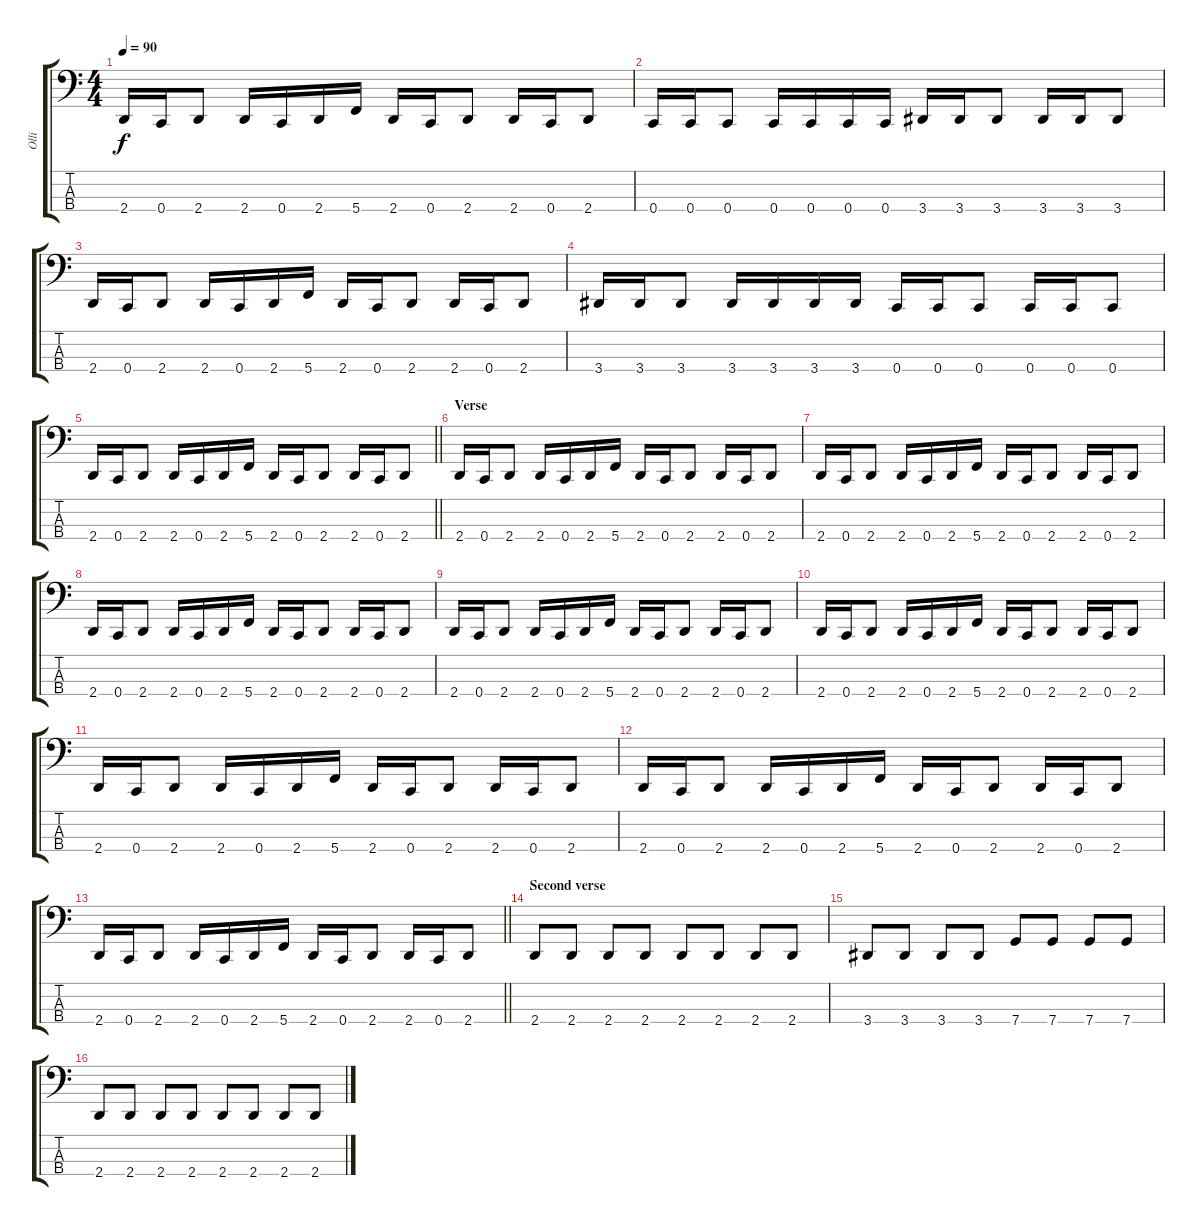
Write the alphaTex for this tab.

\track ("Olli" "Olli") {instrument electricbasspick}
\staff {score tabs}
\tuning (F2 C2 G1 C1) {hide}
\ts (4 4)
\tempo 90
\clef f4
\ks c
2.4.16{dy f} 0.4.16 2.4.8 2.4.16 0.4.16 2.4.16 5.4.16 2.4.16 0.4.16 2.4.8 2.4.16 0.4.16 2.4.8 |
0.4.16 0.4.16 0.4.8 0.4.16 0.4.16 0.4.16 0.4.16 3.4.16 3.4.16 3.4.8 3.4.16 3.4.16 3.4.8 |
2.4.16 0.4.16 2.4.8 2.4.16 0.4.16 2.4.16 5.4.16 2.4.16 0.4.16 2.4.8 2.4.16 0.4.16 2.4.8 |
3.4.16 3.4.16 3.4.8 3.4.16 3.4.16 3.4.16 3.4.16 0.4.16 0.4.16 0.4.8 0.4.16 0.4.16 0.4.8 |
\barLineRight lightlight
2.4.16 0.4.16 2.4.8 2.4.16 0.4.16 2.4.16 5.4.16 2.4.16 0.4.16 2.4.8 2.4.16 0.4.16 2.4.8 |
\section ("" "Verse")
2.4.16 0.4.16 2.4.8 2.4.16 0.4.16 2.4.16 5.4.16 2.4.16 0.4.16 2.4.8 2.4.16 0.4.16 2.4.8 |
2.4.16 0.4.16 2.4.8 2.4.16 0.4.16 2.4.16 5.4.16 2.4.16 0.4.16 2.4.8 2.4.16 0.4.16 2.4.8 |
2.4.16 0.4.16 2.4.8 2.4.16 0.4.16 2.4.16 5.4.16 2.4.16 0.4.16 2.4.8 2.4.16 0.4.16 2.4.8 |
2.4.16 0.4.16 2.4.8 2.4.16 0.4.16 2.4.16 5.4.16 2.4.16 0.4.16 2.4.8 2.4.16 0.4.16 2.4.8 |
2.4.16 0.4.16 2.4.8 2.4.16 0.4.16 2.4.16 5.4.16 2.4.16 0.4.16 2.4.8 2.4.16 0.4.16 2.4.8 |
2.4.16 0.4.16 2.4.8 2.4.16 0.4.16 2.4.16 5.4.16 2.4.16 0.4.16 2.4.8 2.4.16 0.4.16 2.4.8 |
2.4.16 0.4.16 2.4.8 2.4.16 0.4.16 2.4.16 5.4.16 2.4.16 0.4.16 2.4.8 2.4.16 0.4.16 2.4.8 |
\barLineRight lightlight
2.4.16 0.4.16 2.4.8 2.4.16 0.4.16 2.4.16 5.4.16 2.4.16 0.4.16 2.4.8 2.4.16 0.4.16 2.4.8 |
\section ("" "Second verse")
2.4.8 2.4.8 2.4.8 2.4.8 2.4.8 2.4.8 2.4.8 2.4.8 |
3.4.8 3.4.8 3.4.8 3.4.8 7.4.8 7.4.8 7.4.8 7.4.8 |
2.4.8 2.4.8 2.4.8 2.4.8 2.4.8 2.4.8 2.4.8 2.4.8
